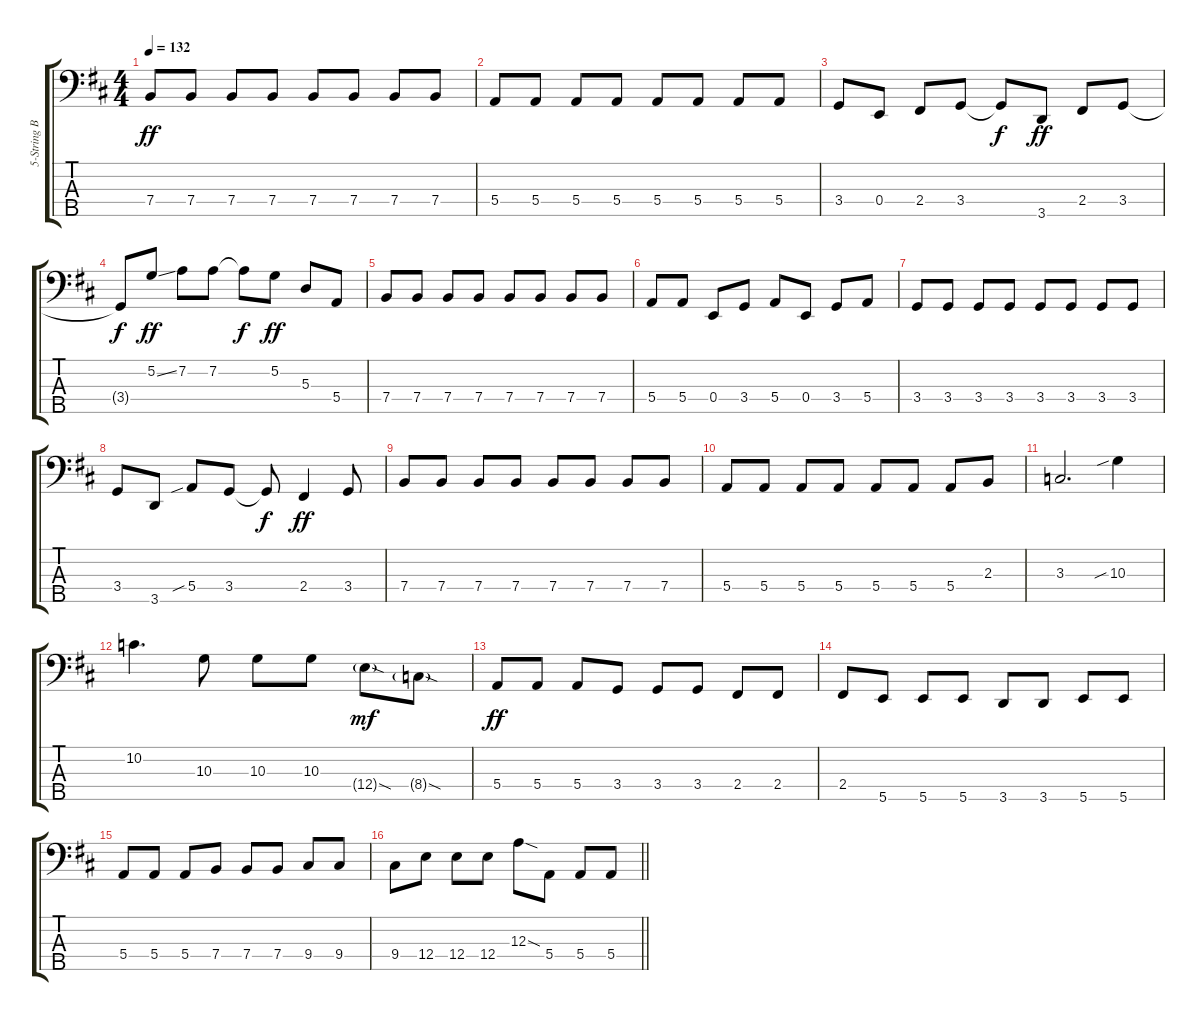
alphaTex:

\track ("5-String Bass" "5-String B") {instrument electricbasspick}
\staff {score tabs}
\tuning (G2 D2 A1 E1 B0) {hide}
\ts (4 4)
\tempo 132
\clef f4
\ks d
7.4.8{dy ff} 7.4.8 7.4.8 7.4.8 7.4.8 7.4.8 7.4.8 7.4.8 |
5.4.8 5.4.8 5.4.8 5.4.8 5.4.8 5.4.8 5.4.8 5.4.8 |
3.4.8 0.4.8 2.4.8 3.4.8 3.4{t}.8{dy f} 3.5.8{dy ff} 2.4.8 3.4.8 |
3.4{t}.8{dy f} 5.2{ss}.8{dy ff} 7.2.8 7.2.8 7.2{t}.8{dy f} 5.2.8{dy ff} 5.3.8 5.4.8 |
7.4.8 7.4.8 7.4.8 7.4.8 7.4.8 7.4.8 7.4.8 7.4.8 |
5.4.8 5.4.8 0.4.8 3.4.8 5.4.8 0.4.8 3.4.8 5.4.8 |
3.4.8 3.4.8 3.4.8 3.4.8 3.4.8 3.4.8 3.4.8 3.4.8 |
3.4.8 3.5.8 5.4{sib}.8 3.4.8 3.4{t}.8{dy f} 2.4.4{dy ff} 3.4.8 |
7.4.8 7.4.8 7.4.8 7.4.8 7.4.8 7.4.8 7.4.8 7.4.8 |
5.4.8 5.4.8 5.4.8 5.4.8 5.4.8 5.4.8 5.4.8 2.3.8 |
3.3.2{d} 10.3{sib}.4 |
10.2.4{d} 10.3.8 10.3.8 10.3.8 12.4{sod g}.8{dy mf} 8.4{sod g}.8 |
5.4.8{dy ff} 5.4.8 5.4.8 3.4.8 3.4.8 3.4.8 2.4.8 2.4.8 |
2.4.8 5.5.8 5.5.8 5.5.8 3.5.8 3.5.8 5.5.8 5.5.8 |
5.4.8 5.4.8 5.4.8 7.4.8 7.4.8 7.4.8 9.4.8 9.4.8 |
\barLineRight lightlight
9.4.8 12.4.8 12.4.8 12.4.8 12.3{sod}.8 5.4.8 5.4.8 5.4.8
